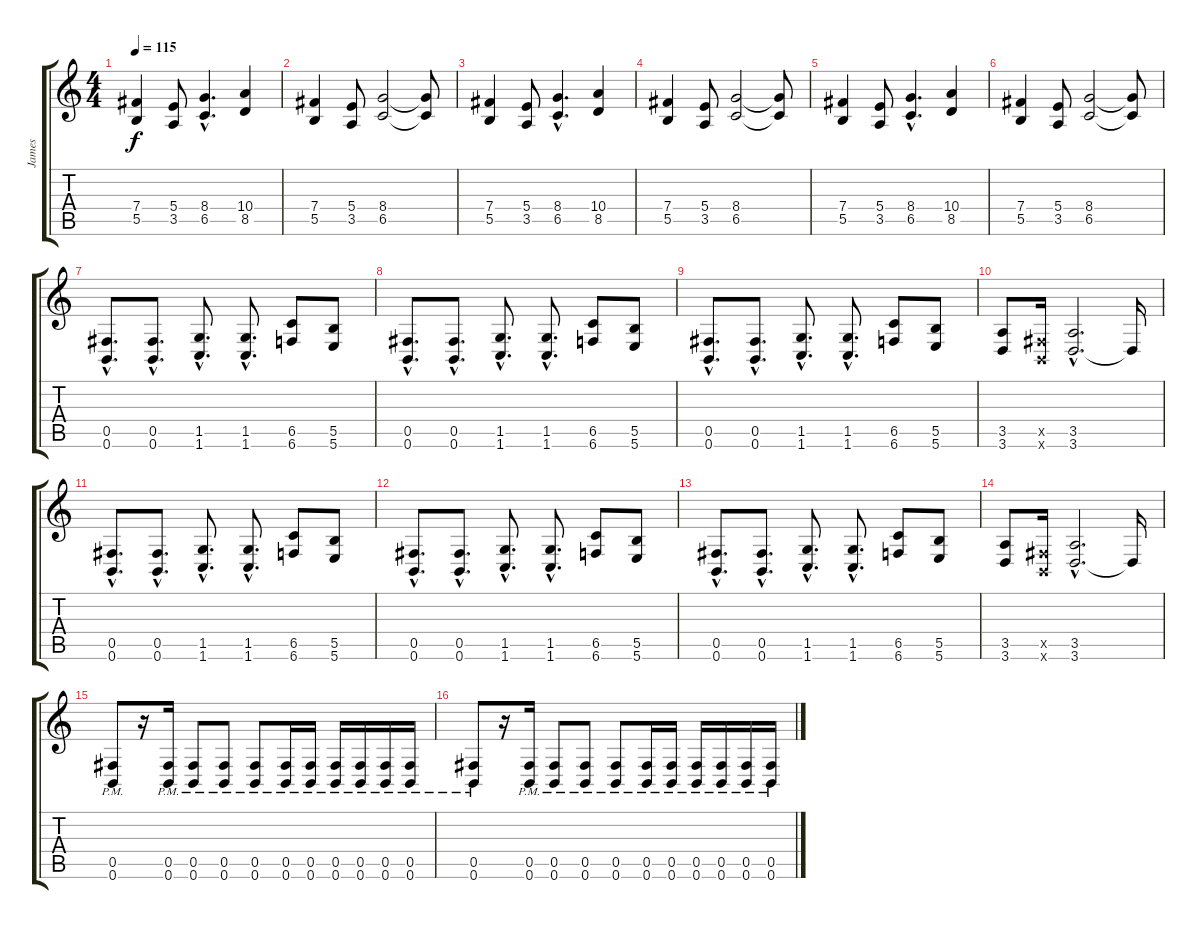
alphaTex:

\track ("James" "James") {instrument distortionguitar}
\staff {score tabs}
\tuning (Db4 Ab3 E3 B2 Gb2 B1) {hide}
\ts (4 4)
\tempo 115
\clef g2
\ks c
(7.4 5.5).4{dy f} (5.4 3.5).8 (8.4{hac} 6.5{hac}).4{d} (10.4 8.5).4 |
(7.4 5.5).4 (5.4 3.5).8 (8.4 6.5).2 (8.4{t} 6.5{t}).8 |
(7.4 5.5).4 (5.4 3.5).8 (8.4{hac} 6.5{hac}).4{d} (10.4 8.5).4 |
(7.4 5.5).4 (5.4 3.5).8 (8.4 6.5).2 (8.4{t} 6.5{t}).8 |
(7.4 5.5).4 (5.4 3.5).8 (8.4{hac} 6.5{hac}).4{d} (10.4 8.5).4 |
(7.4 5.5).4 (5.4 3.5).8 (8.4 6.5).2 (8.4{t} 6.5{t}).8 |
(0.5{hac} 0.6{hac}).8{d} (0.5{hac} 0.6{hac}).8{d} (1.5{hac} 1.6{hac}).8{d} (1.5{hac} 1.6{hac}).8{d} (6.5 6.6).8 (5.5 5.6).8 |
(0.5{hac} 0.6{hac}).8{d} (0.5{hac} 0.6{hac}).8{d} (1.5{hac} 1.6{hac}).8{d} (1.5{hac} 1.6{hac}).8{d} (6.5 6.6).8 (5.5 5.6).8 |
(0.5{hac} 0.6{hac}).8{d} (0.5{hac} 0.6{hac}).8{d} (1.5{hac} 1.6{hac}).8{d} (1.5{hac} 1.6{hac}).8{d} (6.5 6.6).8 (5.5 5.6).8 |
(3.5 3.6).8 (0.5{x} 0.6{x}).16 (3.5{hac} 3.6{hac}).2{d} 3.6{t}.16 |
(0.5{hac} 0.6{hac}).8{d} (0.5{hac} 0.6{hac}).8{d} (1.5{hac} 1.6{hac}).8{d} (1.5{hac} 1.6{hac}).8{d} (6.5 6.6).8 (5.5 5.6).8 |
(0.5{hac} 0.6{hac}).8{d} (0.5{hac} 0.6{hac}).8{d} (1.5{hac} 1.6{hac}).8{d} (1.5{hac} 1.6{hac}).8{d} (6.5 6.6).8 (5.5 5.6).8 |
(0.5{hac} 0.6{hac}).8{d} (0.5{hac} 0.6{hac}).8{d} (1.5{hac} 1.6{hac}).8{d} (1.5{hac} 1.6{hac}).8{d} (6.5 6.6).8 (5.5 5.6).8 |
(3.5 3.6).8 (0.5{x} 0.6{x}).16 (3.5{hac} 3.6{hac}).2{d} 3.6{t}.16 |
(0.5{pm} 0.6{pm}).8 r.16 (0.5{pm} 0.6{pm}).16 (0.5{pm} 0.6{pm}).8 (0.5{pm} 0.6{pm}).8 (0.5{pm} 0.6{pm}).8 (0.5{pm} 0.6{pm}).16 (0.5{pm} 0.6{pm}).16 (0.5{pm} 0.6{pm}).16 (0.5{pm} 0.6{pm}).16 (0.5{pm} 0.6{pm}).16 (0.5{pm} 0.6{pm}).16 |
(0.5{pm} 0.6{pm}).8 r.16 (0.5{pm} 0.6{pm}).16 (0.5{pm} 0.6{pm}).8 (0.5{pm} 0.6{pm}).8 (0.5{pm} 0.6{pm}).8 (0.5{pm} 0.6{pm}).16 (0.5{pm} 0.6{pm}).16 (0.5{pm} 0.6{pm}).16 (0.5{pm} 0.6{pm}).16 (0.5{pm} 0.6{pm}).16 (0.5{pm} 0.6{pm}).16
